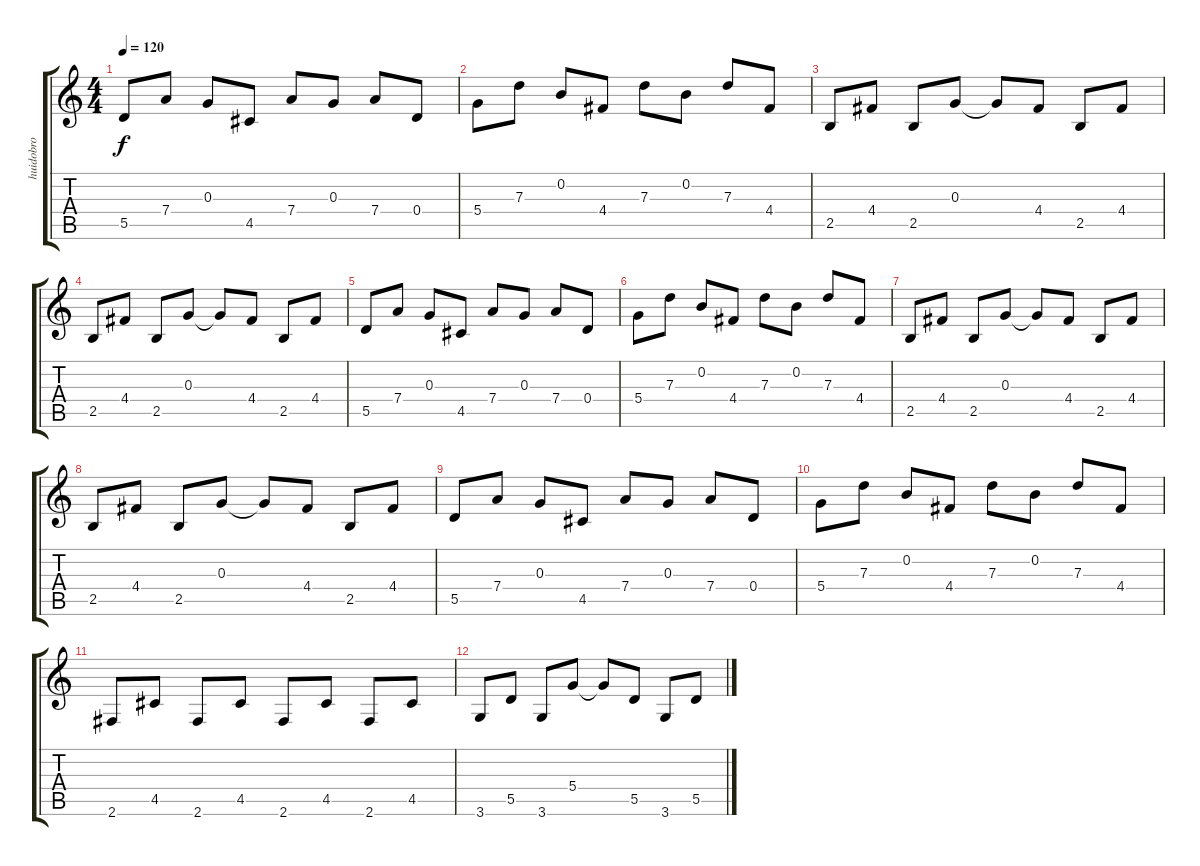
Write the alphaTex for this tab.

\track ("huidobro" "huidobro") {instrument electricguitarclean}
\staff {score tabs}
\tuning (E4 B3 G3 D3 A2 E2) {hide}
\ts (4 4)
\tempo 120
\clef g2
\ks c
5.5.8{dy f} 7.4.8 0.3.8 4.5.8 7.4.8 0.3.8 7.4.8 0.4.8 |
5.4.8 7.3.8 0.2.8 4.4.8 7.3.8 0.2.8 7.3.8 4.4.8 |
2.5.8 4.4.8 2.5.8 0.3.8 0.3{t}.8 4.4.8 2.5.8 4.4.8 |
2.5.8 4.4.8 2.5.8 0.3.8 0.3{t}.8 4.4.8 2.5.8 4.4.8 |
5.5.8 7.4.8 0.3.8 4.5.8 7.4.8 0.3.8 7.4.8 0.4.8 |
5.4.8 7.3.8 0.2.8 4.4.8 7.3.8 0.2.8 7.3.8 4.4.8 |
2.5.8 4.4.8 2.5.8 0.3.8 0.3{t}.8 4.4.8 2.5.8 4.4.8 |
2.5.8 4.4.8 2.5.8 0.3.8 0.3{t}.8 4.4.8 2.5.8 4.4.8 |
5.5.8 7.4.8 0.3.8 4.5.8 7.4.8 0.3.8 7.4.8 0.4.8 |
5.4.8 7.3.8 0.2.8 4.4.8 7.3.8 0.2.8 7.3.8 4.4.8 |
2.6.8 4.5.8 2.6.8 4.5.8 2.6.8 4.5.8 2.6.8 4.5.8 |
3.6.8 5.5.8 3.6.8 5.4.8 5.4{t}.8 5.5.8 3.6.8 5.5.8
